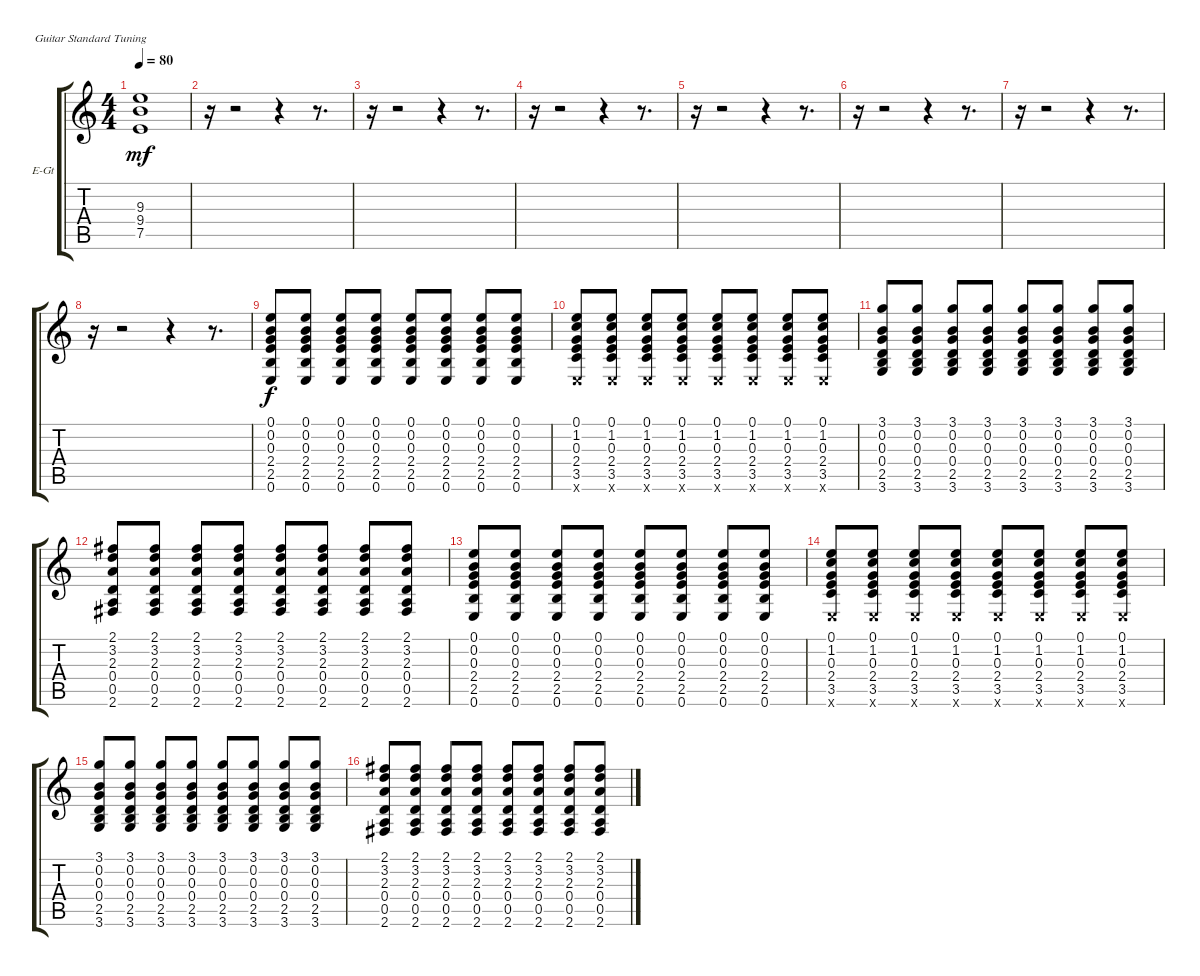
\bracketExtendMode groupsimilarinstruments
\firstSystemTrackNameOrientation horizontal
\otherSystemsTrackNameOrientation horizontal
\track ("Guitar1" "E-Gt") {instrument electricguitarclean}
\staff {score tabs}
\tuning (E4 B3 G3 D3 A2 E2)
\ts (4 4)
\tempo 80
\clef g2
\ks c
(9.4 7.5 9.3).1{dy mf} |
r.16 r.2 r.4 r.8{d} |
r.16 r.2 r.4 r.8{d} |
r.16 r.2 r.4 r.8{d} |
r.16 r.2 r.4 r.8{d} |
r.16 r.2 r.4 r.8{d} |
r.16 r.2 r.4 r.8{d} |
r.16 r.2 r.4 r.8{d} |
(0.1 0.2 0.3 2.4 2.5 0.6).8{dy f} (0.1 0.2 0.3 2.4 2.5 0.6).8 (0.1 0.2 0.3 2.4 2.5 0.6).8 (0.1 0.2 0.3 2.4 2.5 0.6).8 (0.1 0.2 0.3 2.4 2.5 0.6).8 (0.1 0.2 0.3 2.4 2.5 0.6).8 (0.1 0.2 0.3 2.4 2.5 0.6).8 (0.1 0.2 0.3 2.4 2.5 0.6).8 |
(0.1 1.2 0.3 2.4 3.5 0.6{x}).8 (0.1 1.2 0.3 2.4 3.5 0.6{x}).8 (0.1 1.2 0.3 2.4 3.5 0.6{x}).8 (0.1 1.2 0.3 2.4 3.5 0.6{x}).8 (0.1 1.2 0.3 2.4 3.5 0.6{x}).8 (0.1 1.2 0.3 2.4 3.5 0.6{x}).8 (0.1 1.2 0.3 2.4 3.5 0.6{x}).8 (0.1 1.2 0.3 2.4 3.5 0.6{x}).8 |
(3.1 0.2 0.3 0.4 2.5 3.6).8 (3.1 0.2 0.3 0.4 2.5 3.6).8 (3.1 0.2 0.3 0.4 2.5 3.6).8 (3.1 0.2 0.3 0.4 2.5 3.6).8 (3.1 0.2 0.3 0.4 2.5 3.6).8 (3.1 0.2 0.3 0.4 2.5 3.6).8 (3.1 0.2 0.3 0.4 2.5 3.6).8 (3.1 0.2 0.3 0.4 2.5 3.6).8 |
(2.1 3.2 2.3 0.4 0.5 2.6).8 (2.1 3.2 2.3 0.4 0.5 2.6).8 (2.1 3.2 2.3 0.4 0.5 2.6).8 (2.1 3.2 2.3 0.4 0.5 2.6).8 (2.1 3.2 2.3 0.4 0.5 2.6).8 (2.1 3.2 2.3 0.4 0.5 2.6).8 (2.1 3.2 2.3 0.4 0.5 2.6).8 (2.1 3.2 2.3 0.4 0.5 2.6).8 |
(0.1 0.2 0.3 2.4 2.5 0.6).8 (0.1 0.2 0.3 2.4 2.5 0.6).8 (0.1 0.2 0.3 2.4 2.5 0.6).8 (0.1 0.2 0.3 2.4 2.5 0.6).8 (0.1 0.2 0.3 2.4 2.5 0.6).8 (0.1 0.2 0.3 2.4 2.5 0.6).8 (0.1 0.2 0.3 2.4 2.5 0.6).8 (0.1 0.2 0.3 2.4 2.5 0.6).8 |
(0.1 1.2 0.3 2.4 3.5 0.6{x}).8 (0.1 1.2 0.3 2.4 3.5 0.6{x}).8 (0.1 1.2 0.3 2.4 3.5 0.6{x}).8 (0.1 1.2 0.3 2.4 3.5 0.6{x}).8 (0.1 1.2 0.3 2.4 3.5 0.6{x}).8 (0.1 1.2 0.3 2.4 3.5 0.6{x}).8 (0.1 1.2 0.3 2.4 3.5 0.6{x}).8 (0.1 1.2 0.3 2.4 3.5 0.6{x}).8 |
(3.1 0.2 0.3 0.4 2.5 3.6).8 (3.1 0.2 0.3 0.4 2.5 3.6).8 (3.1 0.2 0.3 0.4 2.5 3.6).8 (3.1 0.2 0.3 0.4 2.5 3.6).8 (3.1 0.2 0.3 0.4 2.5 3.6).8 (3.1 0.2 0.3 0.4 2.5 3.6).8 (3.1 0.2 0.3 0.4 2.5 3.6).8 (3.1 0.2 0.3 0.4 2.5 3.6).8 |
(2.1 3.2 2.3 0.4 0.5 2.6).8 (2.1 3.2 2.3 0.4 0.5 2.6).8 (2.1 3.2 2.3 0.4 0.5 2.6).8 (2.1 3.2 2.3 0.4 0.5 2.6).8 (2.1 3.2 2.3 0.4 0.5 2.6).8 (2.1 3.2 2.3 0.4 0.5 2.6).8 (2.1 3.2 2.3 0.4 0.5 2.6).8 (2.1 3.2 2.3 0.4 0.5 2.6).8
